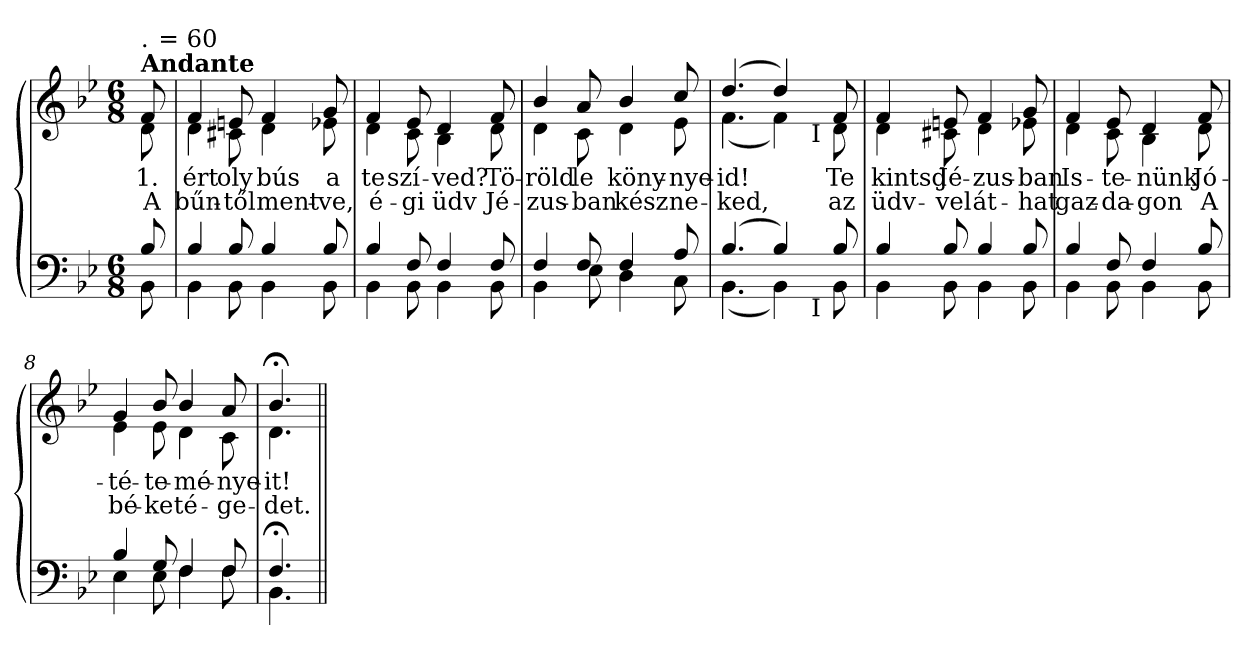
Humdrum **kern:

**kern	**kern	**text	**text
*part2	*part1	*part1	*part1
*staff2	*staff1	*staff1	*staff1
*clefF4	*clefG2	*	*
*k[b-e-]	*k[b-e-]	*	*
*B-:	*B-:	*	*
*M6/8	*M6/8	*	*
=1	=1	=1	=1
*^	*^	*	*
!	!	!LO:TX:a:B:t=Andante	!	!	!
!	!	!LO:TX:a:t=.	!	!	!
!	!	!	!	!LO:LY:b	!LO:LY:b
*	*	*	*^	*	*
8B-/	8BB-\	8f/	8d\	16ryy	-1.	A
!	!	!	!	!LO:TX:a:t== 60	!	!
.	.	.	.	16ryy	.	.
*	*	*	*v	*v	*	*
=2	=2	=2	=2	=2	=2
*	*	*	*^	*	*
!	!	!	!	!	!LO:LY:b	!LO:LY:b
*	*	*	*v	*v	*	*
4B-/	4BB-\	4f/	4d\	ért	bűn-
!	!	!	!	!LO:LY:b	!LO:LY:b
8B-/	8BB-\	8en/	8c#X\	oly	-től
!	!	!	!	!LO:LY:b	!LO:LY:b
4B-/	4BB-\	4f/	4d\	bús	ment-
!	!	!	!	!LO:LY:b	!LO:LY:b
8B-/	8BB-\	8g/	8e-\	a	-ve,
=3	=3	=3	=3	=3	=3
!	!	!	!	!LO:LY:b	!LO:LY:b
4B-/	4BB-\	4f/	4d\	te	é-
!	!	!	!	!LO:LY:b	!LO:LY:b
8F/	8BB-\	8e-/	8c\	szí-	-gi
!	!	!	!	!LO:LY:b	!LO:LY:b
4F/	4BB-\	4d/	4B-\	-ved?	üdv
!	!	!	!	!LO:LY:b	!LO:LY:b
8F/	8BB-\	8f/	8d\	Tö-	Jé-
=4	=4	=4	=4	=4	=4
!	!	!	!	!LO:LY:b	!LO:LY:b
4F/	4BB-\	4b-/	4d\	-röld	-zus-
!	!	!	!	!LO:LY:b	!LO:LY:b
8F/	8E-\	8a/	8c\	le	-ban
!	!	!	!	!LO:LY:b	!LO:LY:b
4F/	4D\	4b-/	4d\	köny-	kész
!	!	!	!	!LO:LY:b	!LO:LY:b
8A/	8C\	8cc/	8e-\	-nye-	ne-
=5	=5	=5	=5	=5	=5
!	!	!	!	!LO:LY:b	!LO:LY:b
*	*^	*	*^	*	*
(>4.B-/	(<4.BB-\	2ryy	(>4.dd/	(<4.f\	2ryy	-id!	-ked,
4B-/)	4BB-\)	.	4dd/)	4f\)	.	.	.
.	.	32ryy	.	.	32ryy	.	.
!	!	!	!	!	!LO:TX:b:t=I	!	!
!	!	!LO:TX:b:t=I	!	!	!	!	!
.	.	8..ryy	.	.	8..ryy	.	.
!	!	!	!	!	!	!LO:LY:b	!LO:LY:b
8B-/	8BB-\	.	8f/	8d\	.	Te­	az
*	*v	*v	*	*	*	*	*
*	*	*	*v	*v	*	*
!!LO:LB:g=z
=6	=6	=6	=6	=6	=6
*	*^	*	*^	*	*
!	!	!	!	!	!	!LO:LY:b	!LO:LY:b
*	*v	*v	*	*	*	*	*
*	*	*	*v	*v	*	*
4B-/	4BB-\	4f/	4d\	kintsd	üdv-
!	!	!	!	!LO:LY:b	!LO:LY:b
8B-/	8BB-\	8en/	8c#X\	Jé-	-vel
!	!	!	!	!LO:LY:b	!LO:LY:b
4B-/	4BB-\	4f/	4d\	-zus-	át-
!	!	!	!	!LO:LY:b	!LO:LY:b
8B-/	8BB-\	8g/	8e-\	-ban	-hat
=7	=7	=7	=7	=7	=7
!	!	!	!	!LO:LY:b	!LO:LY:b
4B-/	4BB-\	4f/	4d\	Is-	gaz-
!	!	!	!	!LO:LY:b	!LO:LY:b
8F/	8BB-\	8e-/	8c\	-te-	-da-
!	!	!	!	!LO:LY:b	!LO:LY:b
4F/	4BB-\	4d/	4B-\	-nünk	-gon
!	!	!	!	!LO:LY:b	!LO:LY:b
8B-/	8BB-\	8f/	8d\	Jó-	A
=8	=8	=8	=8	=8	=8
!	!	!	!	!LO:LY:b	!LO:LY:b
4B-/	4E-\	4g/	4e-\	-té-	bé-
!	!	!	!	!LO:LY:b	!LO:LY:b
8G/	8E-\	8b-/	8e-\	-te-	-ke
!	!	!	!	!LO:LY:b	!LO:LY:b
4F/	4F\	4b-/	4d\	-mé-	té-
!	!	!	!	!LO:LY:b	!LO:LY:b
8F/	8F\	8a/	8c\	-nye-	-ge-
=9	=9	=9	=9	=9	=9
!	!	!	!	!LO:LY:b	!LO:LY:b
4.F;/	4.BB-\	4.b-;/	4.d\	-it!	-det.
*v	*v	*	*	*	*
*	*v	*v	*	*
=||	=||	=||	=||
*-	*-	*-	*-
